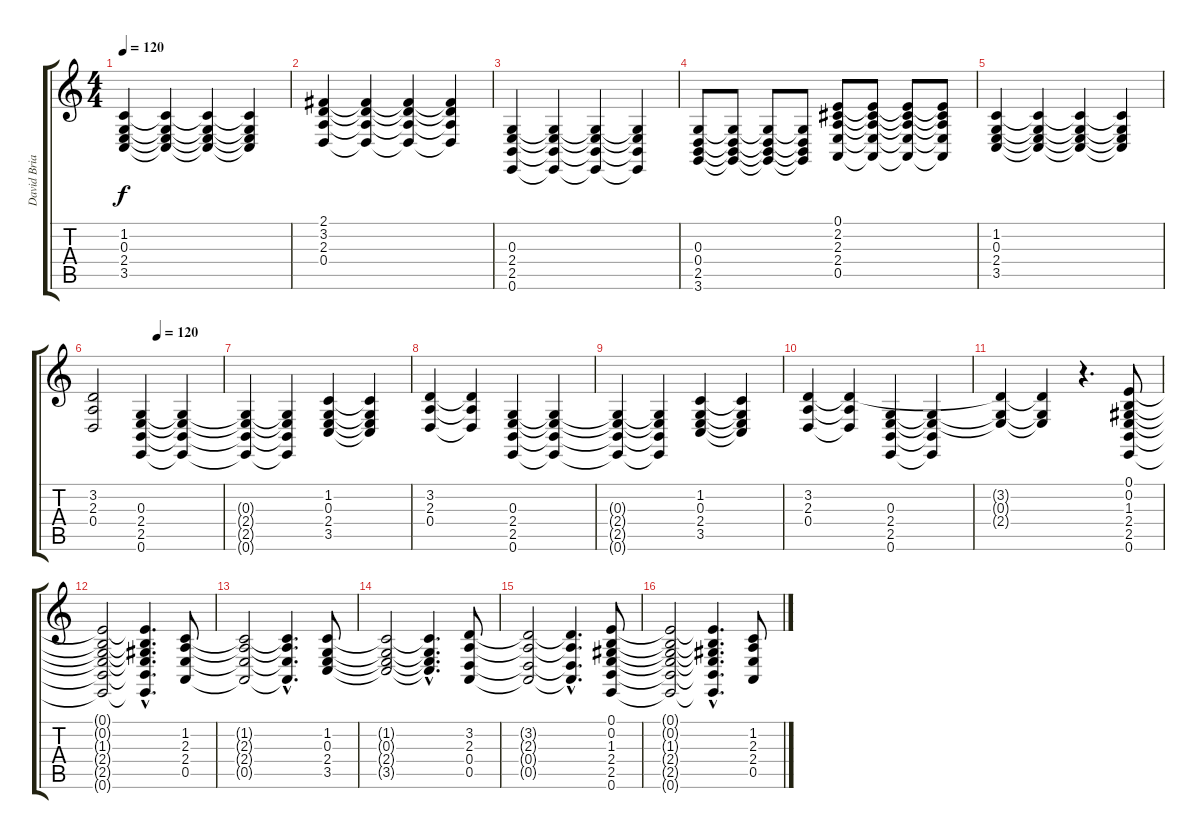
\track ("David Brian" "David Bria") {instrument synthstrings2}
\staff {score tabs}
\tuning (E4 B3 G3 D3 A2 E2) {hide}
\ts (4 4)
\tempo 120
\clef g2
\ks c
(1.2 0.3 2.4 3.5).4{dy f} (1.2{t} 0.3{t} 2.4{t} 3.5{t}).4 (1.2{t} 0.3{t} 2.4{t} 3.5{t}).4 (1.2{t} 0.3{t} 2.4{t} 3.5{t}).4 |
(2.1 3.2 2.3 0.4).4 (2.1{t} 3.2{t} 2.3{t} 0.4{t}).4 (2.1{t} 3.2{t} 2.3{t} 0.4{t}).4 (2.1{t} 3.2{t} 2.3{t} 0.4{t}).4 |
(0.3 2.4 2.5 0.6).4 (0.3{t} 2.4{t} 2.5{t} 0.6{t}).4 (0.3{t} 2.4{t} 2.5{t} 0.6{t}).4 (0.3{t} 2.4{t} 2.5{t} 0.6{t}).4 |
(0.3 0.4 2.5 3.6).8 (0.3{t} 0.4{t} 2.5{t} 3.6{t}).8 (0.3{t} 0.4{t} 2.5{t} 3.6{t}).8 (0.3{t} 0.4{t} 2.5{t} 3.6{t}).8 (0.1 2.2 2.3 2.4 0.5).8 (0.1{t} 2.2{t} 2.3{t} 2.4{t} 0.5{t}).8 (0.1{t} 2.2{t} 2.3{t} 2.4{t} 0.5{t}).8 (0.1{t} 2.2{t} 2.3{t} 2.4{t} 0.5{t}).8 |
(1.2 0.3 2.4 3.5).4 (1.2{t} 0.3{t} 2.4{t} 3.5{t}).4 (1.2{t} 0.3{t} 2.4{t} 3.5{t}).4 (1.2{t} 0.3{t} 2.4{t} 3.5{t}).4 |
\tempo (120 0.5)
(3.2 2.3 0.4).2 (0.3 2.4 2.5 0.6).4 (0.3{t} 2.4{t} 2.5{t} 0.6{t}).4 |
(0.3{t} 2.4{t} 2.5{t} 0.6{t}).4 (0.3{t} 2.4{t} 2.5{t} 0.6{t}).4 (1.2 0.3 2.4 3.5).4 (1.2{t} 0.3{t} 2.4{t} 3.5{t}).4 |
(3.2 2.3 0.4).4 (3.2{t} 2.3{t} 0.4{t}).4 (0.3 2.4 2.5 0.6).4 (0.3{t} 2.4{t} 2.5{t} 0.6{t}).4 |
(0.3{t} 2.4{t} 2.5{t} 0.6{t}).4 (0.3{t} 2.4{t} 2.5{t} 0.6{t}).4 (1.2 0.3 2.4 3.5).4 (1.2{t} 0.3{t} 2.4{t} 3.5{t}).4 |
(3.2 2.3 0.4).4 (3.2{t} 2.3{t} 0.4{t}).4 (0.3 2.4 2.5 0.6).4 (0.3{t} 2.4{t} 2.5{t} 0.6{t}).4 |
(3.2{t} 0.3{t} 2.4{t}).4 (3.2{t} 0.3{t} 2.4{t}).4 r.4{d} (0.1 0.2 1.3 2.4 2.5 0.6).8 |
(0.1{t} 0.2{t} 1.3{t} 2.4{t} 2.5{t} 0.6{t}).2 (0.1{hac t} 0.2{hac t} 1.3{hac t} 2.4{hac t} 2.5{hac t} 0.6{hac t}).4{d} (1.2 2.3 2.4 0.5).8 |
(1.2{t} 2.3{t} 2.4{t} 0.5{t}).2 (1.2{hac t} 2.3{hac t} 2.4{hac t} 0.5{hac t}).4{d} (1.2 0.3 2.4 3.5).8 |
(1.2{t} 0.3{t} 2.4{t} 3.5{t}).2 (1.2{hac t} 0.3{hac t} 2.4{hac t} 3.5{hac t}).4{d} (3.2 2.3 0.4 0.5).8 |
(3.2{t} 2.3{t} 0.4{t} 0.5{t}).2 (3.2{hac t} 2.3{hac t} 0.4{hac t} 0.5{hac t}).4{d} (0.1 0.2 1.3 2.4 2.5 0.6).8 |
(0.1{t} 0.2{t} 1.3{t} 2.4{t} 2.5{t} 0.6{t}).2 (0.1{hac t} 0.2{hac t} 1.3{hac t} 2.4{hac t} 2.5{hac t} 0.6{hac t}).4{d} (1.2 2.3 2.4 0.5).8
